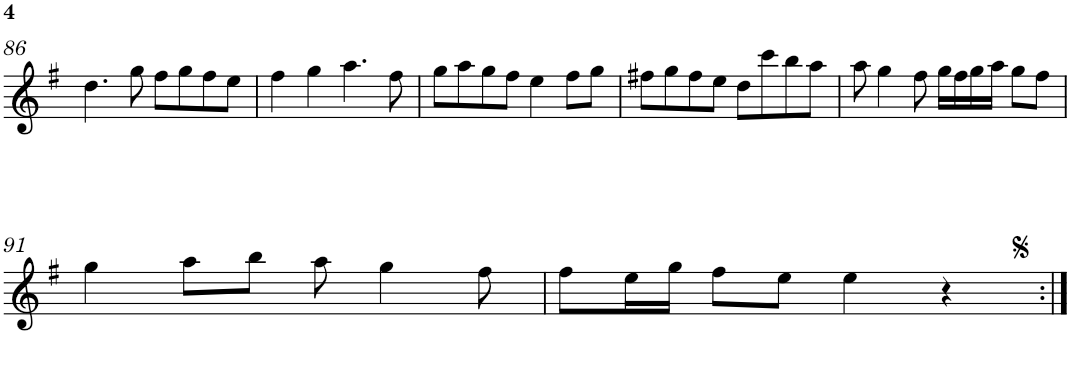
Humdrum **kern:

**kern
*part1
*staff1
*I"Piano
*I'Pno.
!!LO:PB:g=z
*clefG2
*k[f#]
*M4/4
*met(c)
=86
4.dd\
8gg\
8ff#\L
8gg\
8ff#\
8ee\J
=87
4ff#\
4gg\
4.aa\
8ff#\
=88
8gg\L
8aa\
8gg\
8ff#\J
4ee\
8ff#\L
8gg\J
=89
8ff#X\L
8gg\
8ff#\
8ee\J
8dd\L
8ccc\
8bb\
8aa\J
=90
8aa\
4gg\
8ff#\
16gg\LL
16ff#\
16gg\
16aa\JJ
8gg\L
8ff#\J
!!LO:LB:g=z
=91
4gg\
8aa\L
8bb\J
8aa\
4gg\
8ff#\
=92
8ff#\L
16ee\L
16gg\JJ
8ff#\L
8ee\J
4ee\
4r
=:|!
*-
